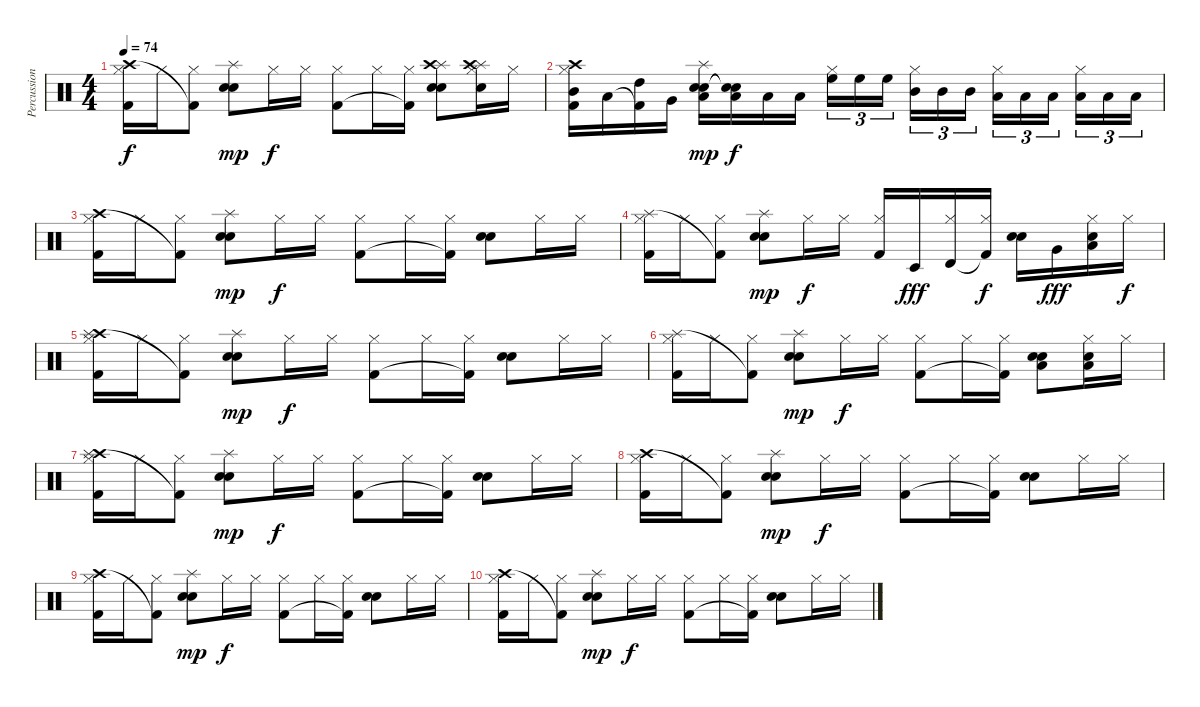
\track ("Percussion" "Percussion") {instrument percussion}
\staff {score}
\articulation defaults
\ts (4 4)
\tempo 74
\clef neutral
\ks c
("Hi-Hat (closed)" "Crash high (hit)" "Kick (hit) 2").16{dy f} "Hi-Hat (closed)".16 ("Hi-Hat (closed)" "Kick (hit) 2"{t}).8 ("Electric Snare (hit)" "Snare (hit) 2" "Splash (hit)").8{dy mp} "Hi-Hat (closed)".16{dy f} "Hi-Hat (closed)".16 ("Hi-Hat (closed)" "Kick (hit) 2").8 "Hi-Hat (closed)".16 ("Hi-Hat (closed)" "Kick (hit) 2"{t}).16 ("Electric Snare (hit)" "Snare (hit) 2" "Splash (hit)" "Crash high (hit)").8 ("Hi-Hat (closed)" "Snare (hit) 2" "Splash (hit)" "Crash high (hit)").16 "Hi-Hat (closed)".16 |
("Hi-Hat (closed)" "Crash high (hit)" "Kick (hit) 2" "Mid Tom (hit)").16 "Low Tom (hit)".16 ("Kick (hit) 2"{t} "High Tom (hit)").16 "Very Low Tom (hit)".16 ("Electric Snare (hit)" "Snare (hit) 2" "Splash (hit)" "Low Floor Tom (hit)").16{dy mp} ("Electric Snare (hit)"{t} "Snare (hit) 2"{t} "Low Floor Tom (hit)").16{dy f} "Low Floor Tom (hit)".16 "Low Floor Tom (hit)".16 ("High Floor Tom (hit)" "Hi-Hat (closed)").16{tu (3 2) balance 14} "High Floor Tom (hit)".16{tu (3 2)} "High Floor Tom (hit)".16{tu (3 2) beam splitsecondary} ("Mid Tom (hit)" "Hi-Hat (closed)").16{tu (3 2) balance 4} "Mid Tom (hit)".16{tu (3 2)} "Mid Tom (hit)".16{tu (3 2)} ("Low Tom (hit)" "Hi-Hat (closed)").16{tu (3 2) balance 11} "Low Tom (hit)".16{tu (3 2)} "Low Tom (hit)".16{tu (3 2) beam splitsecondary} ("Low Floor Tom (hit)" "Hi-Hat (closed)").16{tu (3 2) balance 8} "Low Floor Tom (hit)".16{tu (3 2)} "Low Floor Tom (hit)".16{tu (3 2)} |
("Hi-Hat (closed)" "Crash high (hit)" "Kick (hit) 2").16{volume 6 balance 10} "Hi-Hat (closed)".16 ("Hi-Hat (closed)" "Kick (hit) 2"{t}).8 ("Electric Snare (hit)" "Snare (hit) 2" "Splash (hit)").8{dy mp} "Hi-Hat (closed)".16{dy f} "Hi-Hat (closed)".16 ("Hi-Hat (closed)" "Kick (hit) 2").8 "Hi-Hat (closed)".16 ("Hi-Hat (closed)" "Kick (hit) 2"{t}).16 ("Electric Snare (hit)" "Snare (hit) 2").8 "Hi-Hat (closed)".16 "Hi-Hat (closed)".16 |
("Hi-Hat (closed)" "Splash (hit)" "Kick (hit) 2").16 "Hi-Hat (closed)".16 ("Hi-Hat (closed)" "Kick (hit) 2"{t}).8 ("Electric Snare (hit)" "Snare (hit) 2" "Splash (hit)").8{dy mp} "Hi-Hat (closed)".16{dy f} "Hi-Hat (closed)".16 ("Hi-Hat (closed)" "Kick (hit) 2").16 "Timbale low (hit)".16{dy fff} ("Hi-Hat (closed)" "Timbale high (hit)").16 ("Hi-Hat (closed)" "Kick (hit) 2"{t}).16{dy f} ("Electric Snare (hit)" "Snare (hit) 2").16 "Very Low Tom (hit)".16{dy fff} ("Hi-Hat (closed)" "Low Floor Tom (hit)" "Snare (hit) 2").16 "Hi-Hat (closed)".16{dy f} |
("Hi-Hat (closed)" "Crash high (hit)" "Kick (hit) 2" "Splash (hit)").16 "Hi-Hat (closed)".16 ("Hi-Hat (closed)" "Kick (hit) 2"{t}).8 ("Electric Snare (hit)" "Snare (hit) 2" "Splash (hit)").8{dy mp} "Hi-Hat (closed)".16{dy f} "Hi-Hat (closed)".16 ("Hi-Hat (closed)" "Kick (hit) 2").8 "Hi-Hat (closed)".16 ("Hi-Hat (closed)" "Kick (hit) 2"{t}).16 ("Electric Snare (hit)" "Snare (hit) 2").8 "Hi-Hat (closed)".16 "Hi-Hat (closed)".16 |
("Hi-Hat (closed)" "Splash (hit)" "Kick (hit) 2").16 "Hi-Hat (closed)".16 ("Hi-Hat (closed)" "Kick (hit) 2"{t}).8 ("Electric Snare (hit)" "Snare (hit) 2" "Splash (hit)").8{dy mp} "Hi-Hat (closed)".16{dy f} "Hi-Hat (closed)".16 ("Hi-Hat (closed)" "Kick (hit) 2").8 "Hi-Hat (closed)".16 ("Hi-Hat (closed)" "Kick (hit) 2"{t}).16 ("Electric Snare (hit)" "Snare (hit) 2" "Low Floor Tom (hit)").8 ("Hi-Hat (closed)" "Snare (hit) 2" "Low Floor Tom (hit)").16 "Hi-Hat (closed)".16 |
("Hi-Hat (closed)" "Crash high (hit)" "Kick (hit) 2" "Splash (hit)").16{volume 0} "Hi-Hat (closed)".16 ("Hi-Hat (closed)" "Kick (hit) 2"{t}).8 ("Electric Snare (hit)" "Snare (hit) 2" "Splash (hit)").8{dy mp} "Hi-Hat (closed)".16{dy f} "Hi-Hat (closed)".16 ("Hi-Hat (closed)" "Kick (hit) 2").8 "Hi-Hat (closed)".16 ("Hi-Hat (closed)" "Kick (hit) 2"{t}).16 ("Electric Snare (hit)" "Snare (hit) 2").8 "Hi-Hat (closed)".16 "Hi-Hat (closed)".16 |
("Hi-Hat (closed)" "Crash high (hit)" "Kick (hit) 2").16 "Hi-Hat (closed)".16 ("Hi-Hat (closed)" "Kick (hit) 2"{t}).8 ("Electric Snare (hit)" "Snare (hit) 2" "Splash (hit)").8{dy mp} "Hi-Hat (closed)".16{dy f} "Hi-Hat (closed)".16 ("Hi-Hat (closed)" "Kick (hit) 2").8 "Hi-Hat (closed)".16 ("Hi-Hat (closed)" "Kick (hit) 2"{t}).16 ("Electric Snare (hit)" "Snare (hit) 2").8 "Hi-Hat (closed)".16 "Hi-Hat (closed)".16 |
("Hi-Hat (closed)" "Crash high (hit)" "Kick (hit) 2").16 "Hi-Hat (closed)".16 ("Hi-Hat (closed)" "Kick (hit) 2"{t}).8 ("Electric Snare (hit)" "Snare (hit) 2" "Splash (hit)").8{dy mp} "Hi-Hat (closed)".16{dy f} "Hi-Hat (closed)".16 ("Hi-Hat (closed)" "Kick (hit) 2").8 "Hi-Hat (closed)".16 ("Hi-Hat (closed)" "Kick (hit) 2"{t}).16 ("Electric Snare (hit)" "Snare (hit) 2").8 "Hi-Hat (closed)".16 "Hi-Hat (closed)".16 |
("Hi-Hat (closed)" "Crash high (hit)" "Kick (hit) 2").16 "Hi-Hat (closed)".16 ("Hi-Hat (closed)" "Kick (hit) 2"{t}).8 ("Electric Snare (hit)" "Snare (hit) 2" "Splash (hit)").8{dy mp} "Hi-Hat (closed)".16{dy f} "Hi-Hat (closed)".16 ("Hi-Hat (closed)" "Kick (hit) 2").8 "Hi-Hat (closed)".16 ("Hi-Hat (closed)" "Kick (hit) 2"{t}).16 ("Electric Snare (hit)" "Snare (hit) 2").8 "Hi-Hat (closed)".16 "Hi-Hat (closed)".16
